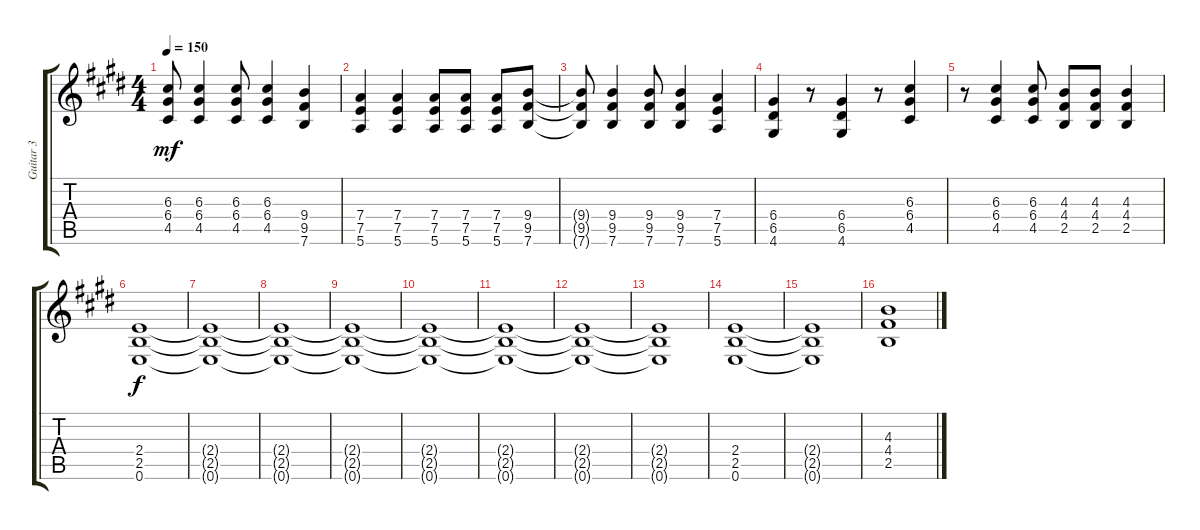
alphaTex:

\track ("Guitar 3" "Guitar 3") {instrument overdrivenguitar}
\staff {score tabs}
\tuning (E4 B3 G3 D3 A2 E2) {hide}
\ts (4 4)
\tempo 150
\clef g2
\ks e
(6.3{t} 6.4{t} 4.5{t}).8{dy mf} (6.3 6.4 4.5).4 (6.3 6.4 4.5).8 (6.3 6.4 4.5).4 (9.4 9.5 7.6).4 |
(7.4 7.5 5.6).4 (7.4 7.5 5.6).4 (7.4 7.5 5.6).8 (7.4 7.5 5.6).8 (7.4 7.5 5.6).8 (9.4 9.5 7.6).8 |
(9.4{t} 9.5{t} 7.6{t}).8 (9.4 9.5 7.6).4 (9.4 9.5 7.6).8 (9.4 9.5 7.6).4 (7.4 7.5 5.6).4 |
(6.4 6.5 4.6).4 r.8 (6.4 6.5 4.6).4 r.8 (6.3 6.4 4.5).4 |
r.8 (6.3 6.4 4.5).4 (6.3 6.4 4.5).8 (4.3 4.4 2.5).8 (4.3 4.4 2.5).8 (4.3 4.4 2.5).4 |
(2.4 2.5 0.6).1{dy f volume 3} |
(2.4{t} 2.5{t} 0.6{t}).1 |
(2.4{t} 2.5{t} 0.6{t}).1 |
(2.4{t} 2.5{t} 0.6{t}).1 |
(2.4{t} 2.5{t} 0.6{t}).1 |
(2.4{t} 2.5{t} 0.6{t}).1 |
(2.4{t} 2.5{t} 0.6{t}).1{volume 6} |
(2.4{t} 2.5{t} 0.6{t}).1 |
(2.4 2.5 0.6).1{volume 11 instrument distortionguitar} |
(2.4{t} 2.5{t} 0.6{t}).1 |
(4.3 4.4 2.5).1
